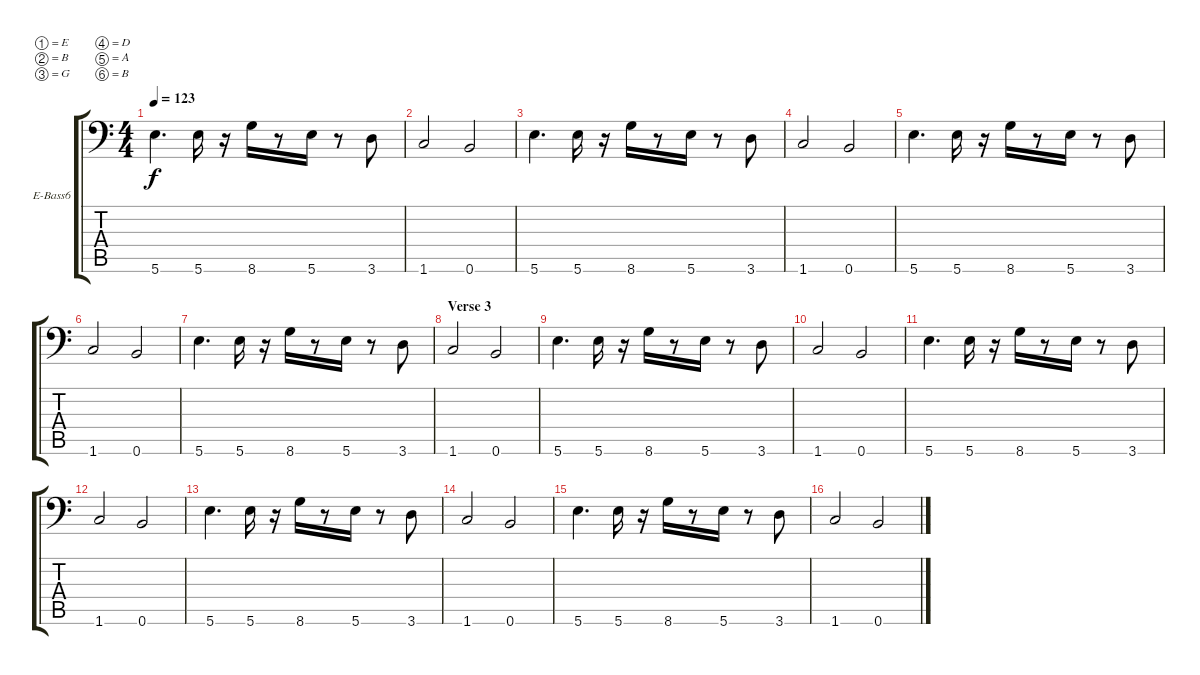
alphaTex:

\bracketExtendMode groupsimilarinstruments
\firstSystemTrackNameOrientation horizontal
\otherSystemsTrackNameOrientation horizontal
\track ("Jack White - Guitar II (Bass/Solo)" "E-Bass6") {instrument electricbasspick}
\staff {score tabs}
\tuning (E4 B3 G3 D3 A2 B1)
\ts (4 4)
\tempo 123
\clef f4
\ks c
5.6.4{d dy f} 5.6.16 r.16 8.6.16 r.8 5.6.16 r.8 3.6.8 |
1.6.2 0.6.2 |
5.6.4{d} 5.6.16 r.16 8.6.16 r.8 5.6.16 r.8 3.6.8 |
1.6.2 0.6.2 |
5.6.4{d} 5.6.16 r.16 8.6.16 r.8 5.6.16 r.8 3.6.8 |
1.6.2 0.6.2 |
5.6.4{d} 5.6.16 r.16 8.6.16 r.8 5.6.16 r.8 3.6.8 |
\section ("" "Verse 3")
1.6.2 0.6.2 |
5.6.4{d} 5.6.16 r.16 8.6.16 r.8 5.6.16 r.8 3.6.8 |
1.6.2 0.6.2 |
5.6.4{d} 5.6.16 r.16 8.6.16 r.8 5.6.16 r.8 3.6.8 |
1.6.2 0.6.2 |
5.6.4{d} 5.6.16 r.16 8.6.16 r.8 5.6.16 r.8 3.6.8 |
1.6.2 0.6.2 |
5.6.4{d} 5.6.16 r.16 8.6.16 r.8 5.6.16 r.8 3.6.8 |
1.6.2 0.6.2
